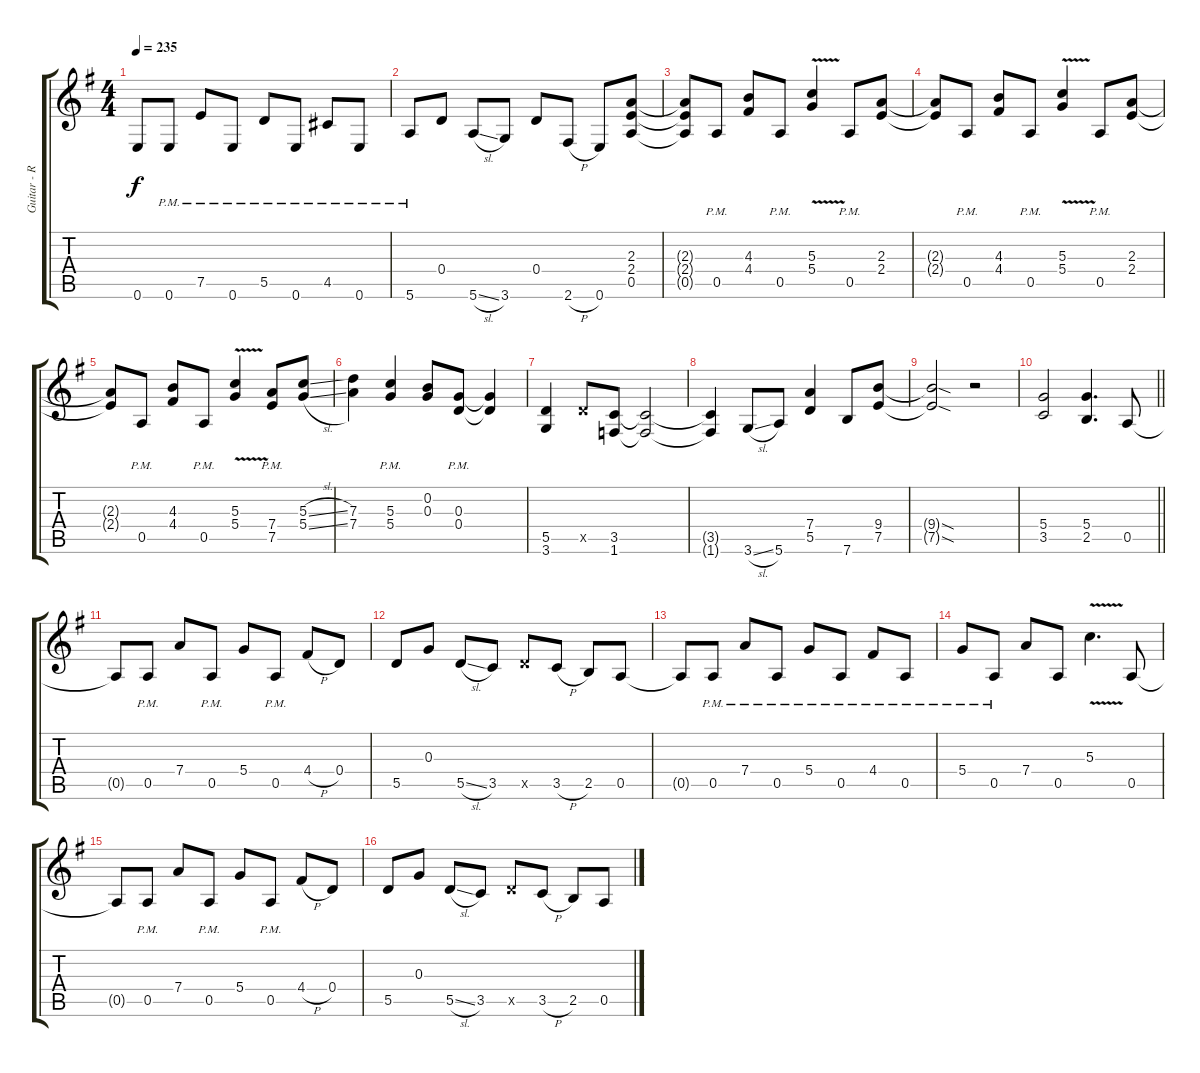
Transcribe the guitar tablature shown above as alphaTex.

\track ("Guitar - Rowan Robertson" "Guitar - R") {instrument distortionguitar}
\staff {score tabs}
\tuning (E4 B3 G3 D3 A2 E2) {hide}
\ts (4 4)
\tempo 235
\clef g2
\ks g
0.6{t}.8{dy f} 0.6{pm}.8 7.5{pm}.8 0.6{pm}.8 5.5{pm}.8 0.6{pm}.8 4.5{pm}.8 0.6{pm}.8 |
5.6{pm}.8 0.4.8 5.6{sl}.8 3.6.8 0.4.8 2.6{h}.8 0.6.8 (2.3 2.4 0.5).8 |
(2.3{t} 2.4{t} 0.5{t}).8 0.5{pm}.8 (4.3 4.4).8 0.5{pm}.8 (5.3{v} 5.4{v}).4 0.5{pm}.8 (2.3 2.4).8 |
(2.3{t} 2.4{t}).8 0.5{pm}.8 (4.3 4.4).8 0.5{pm}.8 (5.3{v} 5.4{v}).4 0.5{pm}.8 (2.3 2.4).8 |
(2.3{t} 2.4{t}).8 0.5{pm}.8 (4.3 4.4).8 0.5{pm}.8 (5.3{v} 5.4{v}).4 (7.4{pm} 7.5{pm}).8 (5.3{sl} 5.4{sl}).8 |
(7.3 7.4).4 (5.3{pm} 5.4{pm}).4 (0.2 0.3).8 (0.3{pm} 0.4{pm}).8 (0.3{t} 0.4{t}).4 |
(5.5 3.6).4 5.5{x}.8 (3.5 1.6).8 (3.5{t} 1.6{t}).2 |
(3.5{t} 1.6{t}).4 3.6{sl}.8 5.6.8 (7.4 5.5).4 7.6.8 (9.4 7.5).8 |
(9.4{sod t} 7.5{sod t}).2 r.2 |
\barLineRight lightlight
(5.4 3.5).2 (5.4 2.5).4{d} 0.5.8 |
0.5{t}.8 0.5{pm}.8 7.4.8 0.5{pm}.8 5.4.8 0.5{pm}.8 4.4{h}.8 0.4.8 |
5.5.8 0.3.8 5.5{sl}.8 3.5.8 5.5{x}.8 3.5{h}.8 2.5.8 0.5.8 |
0.5{t}.8 0.5{pm}.8 7.4{pm}.8 0.5{pm}.8 5.4{pm}.8 0.5{pm}.8 4.4{pm}.8 0.5{pm}.8 |
5.4{pm}.8 0.5{pm}.8 7.4.8 0.5.8 5.3{v}.4{d} 0.5.8 |
0.5{t}.8 0.5{pm}.8 7.4.8 0.5{pm}.8 5.4.8 0.5{pm}.8 4.4{h}.8 0.4.8 |
5.5.8 0.3.8 5.5{sl}.8 3.5.8 5.5{x}.8 3.5{h}.8 2.5.8 0.5.8
